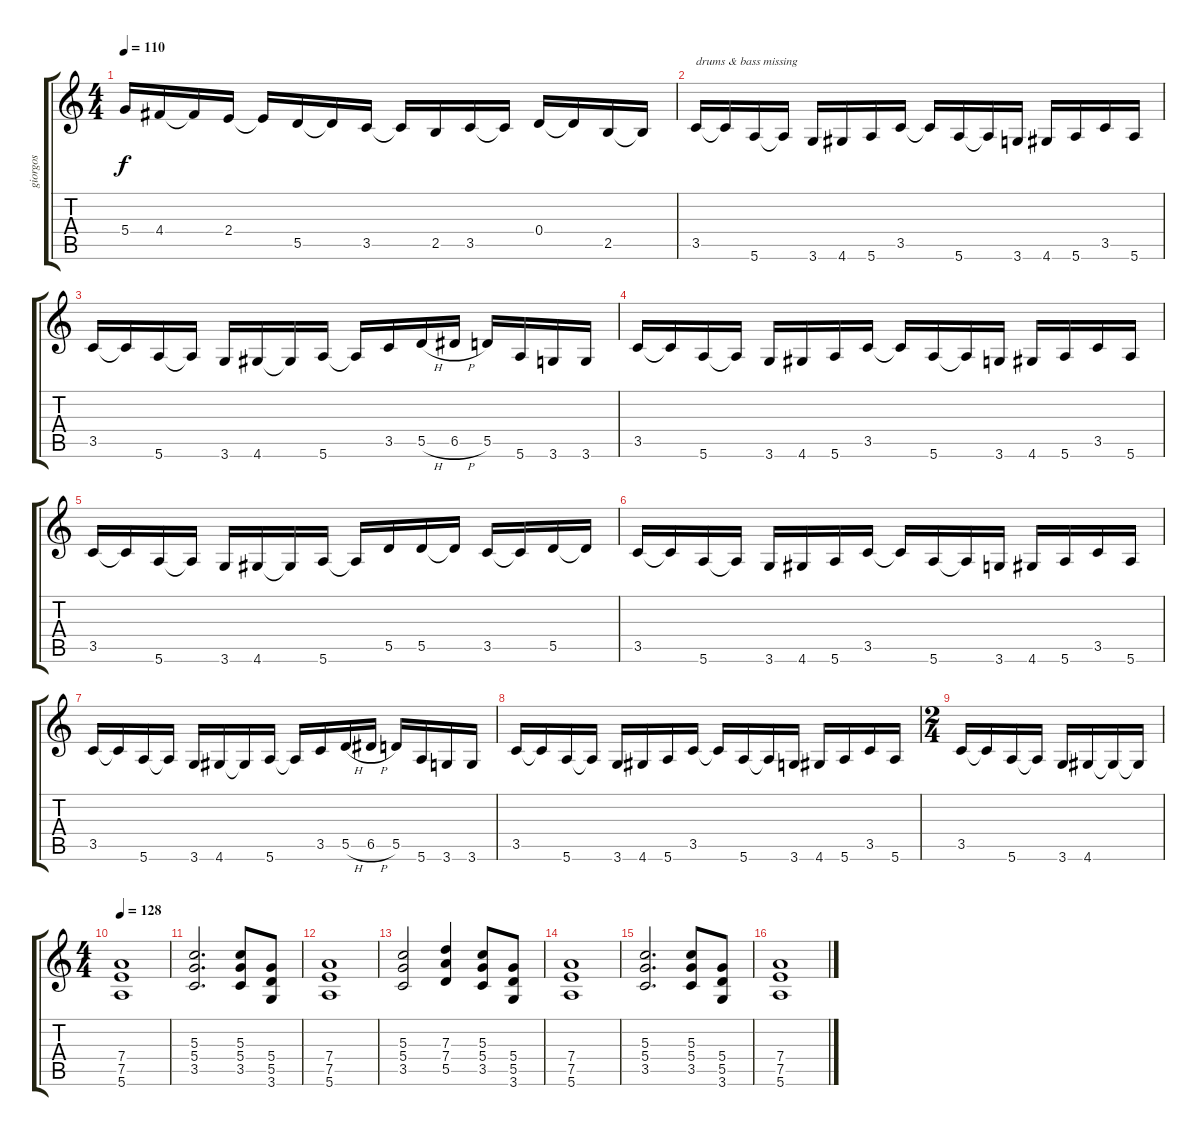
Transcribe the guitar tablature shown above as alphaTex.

\track ("giorgos" "giorgos") {instrument overdrivenguitar}
\staff {score tabs}
\tuning (E4 B3 G3 D3 A2 E2) {hide}
\ts (4 4)
\tempo 110
\clef g2
\ks c
5.4.16{dy f} 4.4.16 4.4{t}.16 2.4.16 2.4{t}.16 5.5.16 5.5{t}.16 3.5.16 3.5{t}.16 2.5.16 3.5.16 3.5{t}.16 0.4.16 0.4{t}.16 2.5.16 2.5{t}.16 |
3.5.16{txt "drums & bass missing "} 3.5{t}.16 5.6.16 5.6{t}.16 3.6.16 4.6.16 5.6.16 3.5.16 3.5{t}.16 5.6.16 5.6{t}.16 3.6.16 4.6.16 5.6.16 3.5.16 5.6.16 |
3.5.16 3.5{t}.16 5.6.16 5.6{t}.16 3.6.16 4.6.16 4.6{t}.16 5.6.16 5.6{t}.16 3.5.16 5.5{h}.16 6.5{h}.16 5.5.16 5.6.16 3.6.16 3.6.16 |
3.5.16 3.5{t}.16 5.6.16 5.6{t}.16 3.6.16 4.6.16 5.6.16 3.5.16 3.5{t}.16 5.6.16 5.6{t}.16 3.6.16 4.6.16 5.6.16 3.5.16 5.6.16 |
3.5.16 3.5{t}.16 5.6.16 5.6{t}.16 3.6.16 4.6.16 4.6{t}.16 5.6.16 5.6{t}.16 5.5.16 5.5.16 5.5{t}.16 3.5.16 3.5{t}.16 5.5.16 5.5{t}.16 |
3.5.16 3.5{t}.16 5.6.16 5.6{t}.16 3.6.16 4.6.16 5.6.16 3.5.16 3.5{t}.16 5.6.16 5.6{t}.16 3.6.16 4.6.16 5.6.16 3.5.16 5.6.16 |
3.5.16 3.5{t}.16 5.6.16 5.6{t}.16 3.6.16 4.6.16 4.6{t}.16 5.6.16 5.6{t}.16 3.5.16 5.5{h}.16 6.5{h}.16 5.5.16 5.6.16 3.6.16 3.6.16 |
3.5.16 3.5{t}.16 5.6.16 5.6{t}.16 3.6.16 4.6.16 5.6.16 3.5.16 3.5{t}.16 5.6.16 5.6{t}.16 3.6.16 4.6.16 5.6.16 3.5.16 5.6.16 |
\ts (2 4)
3.5.16 3.5{t}.16 5.6.16 5.6{t}.16 3.6.16 4.6.16 4.6{t}.16 4.6{t}.16 |
\ts (4 4)
\tempo 128
(7.4 7.5 5.6).1 |
(5.3 5.4 3.5).2{d} (5.3 5.4 3.5).8 (5.4 5.5 3.6).8 |
(7.4 7.5 5.6).1 |
(5.3 5.4 3.5).2 (7.3 7.4 5.5).4 (5.3 5.4 3.5).8 (5.4 5.5 3.6).8 |
(7.4 7.5 5.6).1 |
(5.3 5.4 3.5).2{d} (5.3 5.4 3.5).8 (5.4 5.5 3.6).8 |
(7.4 7.5 5.6).1
